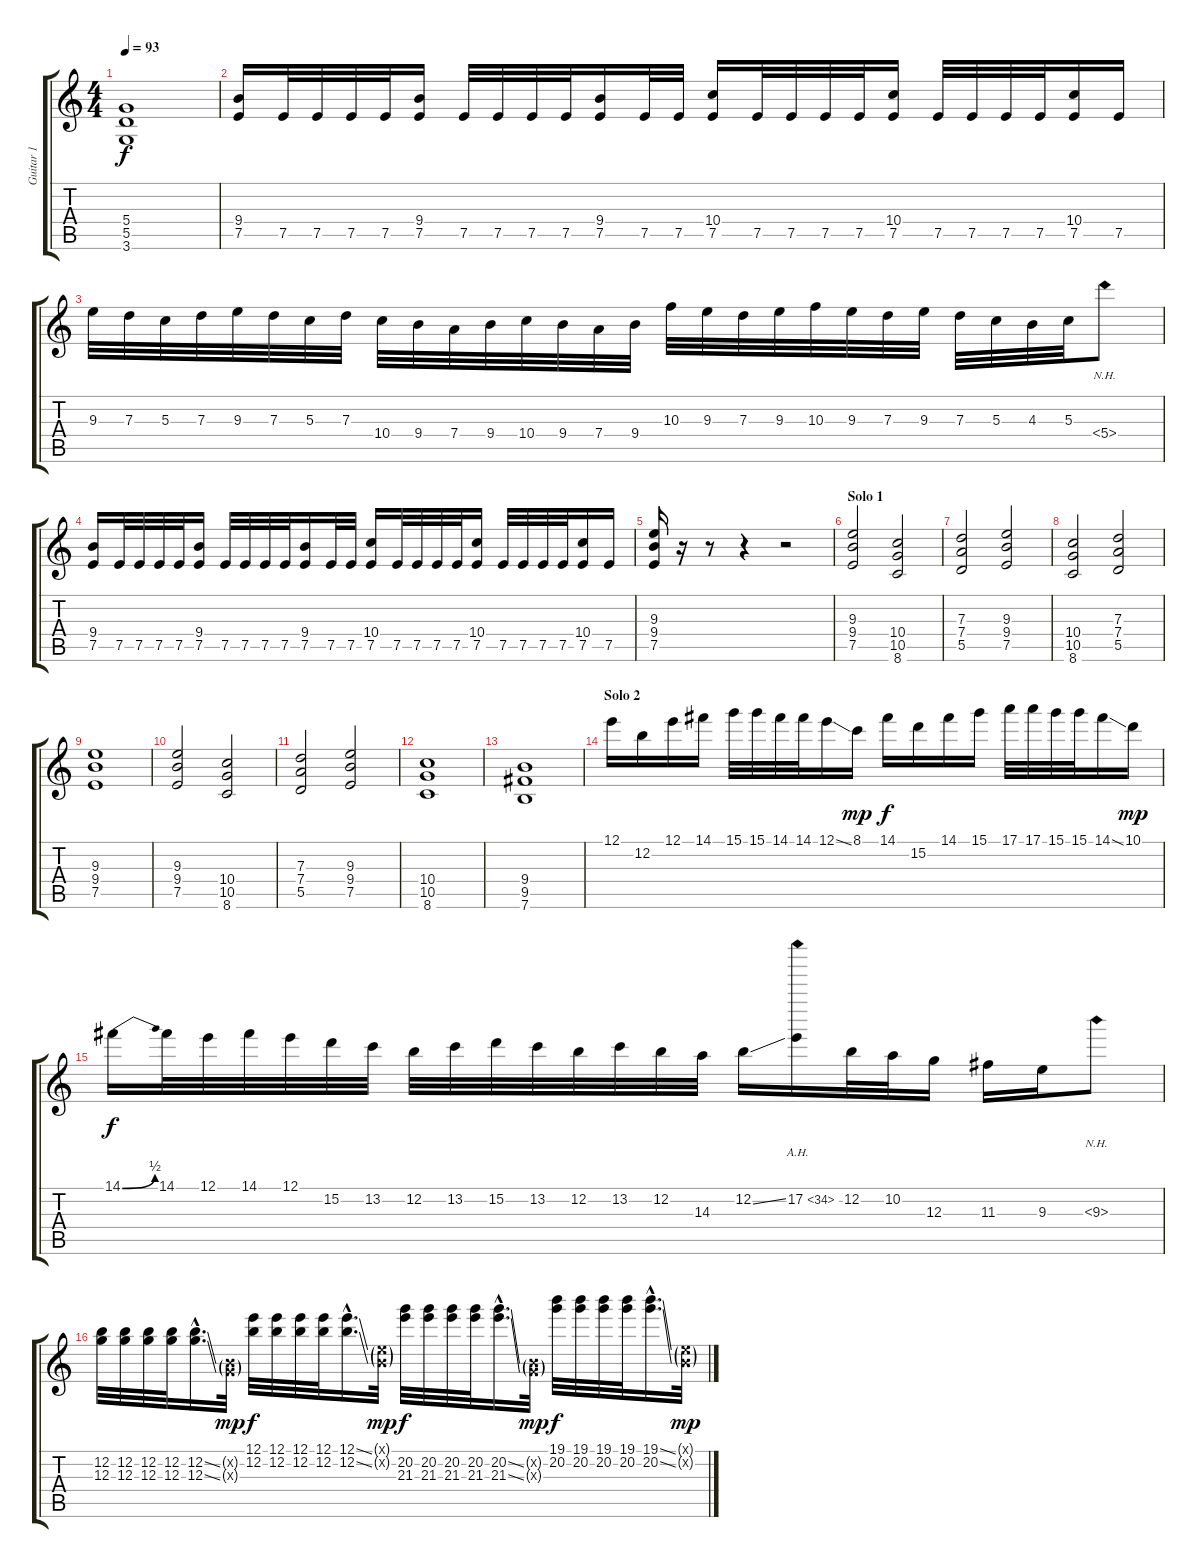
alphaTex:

\track ("Guitar 1" "Guitar 1") {instrument overdrivenguitar}
\staff {score tabs}
\tuning (E4 B3 G3 D3 A2 E2) {hide}
\ts (4 4)
\tempo 93
\clef g2
\ks c
(5.4 5.5 3.6).1{dy f} |
\section ("" "")
(9.4 7.5).16 7.5.32 7.5.32 7.5.32 7.5.32 (9.4 7.5).16 7.5.32 7.5.32 7.5.32 7.5.32 (9.4 7.5).16 7.5.32 7.5.32 (10.4 7.5).16 7.5.32 7.5.32 7.5.32 7.5.32 (10.4 7.5).16 7.5.32 7.5.32 7.5.32 7.5.32 (10.4 7.5).16 7.5.16 |
9.3.32 7.3.32 5.3.32 7.3.32 9.3.32 7.3.32 5.3.32 7.3.32 10.4.32 9.4.32 7.4.32 9.4.32 10.4.32 9.4.32 7.4.32 9.4.32 10.3.32 9.3.32 7.3.32 9.3.32 10.3.32 9.3.32 7.3.32 9.3.32 7.3.32 5.3.32 4.3.32 5.3.32 5.4{nh}.8 |
(9.4 7.5).16 7.5.32 7.5.32 7.5.32 7.5.32 (9.4 7.5).16 7.5.32 7.5.32 7.5.32 7.5.32 (9.4 7.5).16 7.5.32 7.5.32 (10.4 7.5).16 7.5.32 7.5.32 7.5.32 7.5.32 (10.4 7.5).16 7.5.32 7.5.32 7.5.32 7.5.32 (10.4 7.5).16 7.5.16 |
(9.3 9.4 7.5).16 r.16 r.8 r.4 r.2 |
\section ("" "Solo 1")
(9.3 9.4 7.5).2 (10.4 10.5 8.6).2 |
(7.3 7.4 5.5).2 (9.3 9.4 7.5).2 |
(10.4 10.5 8.6).2 (7.3 7.4 5.5).2 |
(9.3 9.4 7.5).1 |
(9.3 9.4 7.5).2 (10.4 10.5 8.6).2 |
(7.3 7.4 5.5).2 (9.3 9.4 7.5).2 |
(10.4 10.5 8.6).1 |
(9.4 9.5 7.6).1 |
\section ("" "Solo 2")
12.1.16 12.2.16 12.1.16 14.1.16 15.1.32 15.1.32 14.1.32 14.1.32 12.1{ss}.16 8.1.16{dy mp} 14.1.16{dy f} 15.2.16 14.1.16 15.1.16 17.1.32 17.1.32 15.1.32 15.1.32 14.1{ss}.16 10.1.16{dy mp} |
14.1{be (bend 0 0 60 2)}.16{dy f} 14.1.32 12.1.32 14.1.32 12.1.32 15.2.32 13.2.32 12.2.32 13.2.32 15.2.32 13.2.32 12.2.32 13.2.32 12.2.32 14.3.32 12.2{ss}.16 17.2{ah 17}.16 12.2.32 10.2.32 12.3.16 11.3.16 9.3.16 9.3{nh}.8 |
(12.2 12.3).32 (12.2 12.3).32 (12.2 12.3).32 (12.2 12.3).32 (12.2{ss hac} 12.3{ss hac}).16{d} (0.2{g x} 0.3{g x}).32{dy mp} (12.1 12.2).32{dy f} (12.1 12.2).32 (12.1 12.2).32 (12.1 12.2).32 (12.1{ss hac} 12.2{ss hac}).16{d} (0.1{g x} 0.2{g x}).32{dy mp} (20.2 21.3).32{dy f} (20.2 21.3).32 (20.2 21.3).32 (20.2 21.3).32 (20.2{ss hac} 21.3{ss hac}).16{d} (0.2{g x} 0.3{g x}).32{dy mp} (19.1 20.2).32{dy f} (19.1 20.2).32 (19.1 20.2).32 (19.1 20.2).32 (19.1{ss hac} 20.2{ss hac}).16{d} (0.1{g x} 0.2{g x}).32{dy mp}
